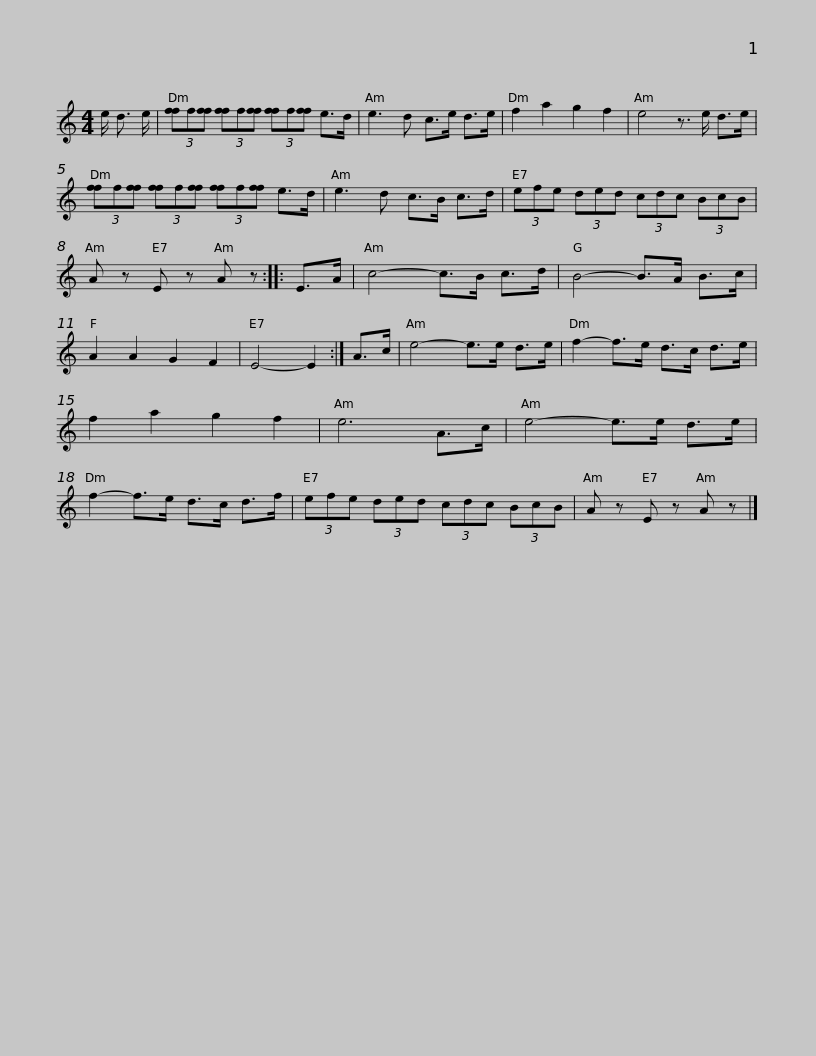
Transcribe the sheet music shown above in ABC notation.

X:1
L:1/8
M:4/4
I:linebreak $
K:C
V:1 treble
V:1
 e/ d3/2 e/ | (3[ff]f[ff] (3[ff]f[ff] (3[ff]f[ff] e>d | e3 d c>e d>e | f2 a2 g2 f2 | e4 z3/2 e/ d>e |$ %5
 (3[ff]f[ff] (3[ff]f[ff] (3[ff]f[ff] e>d | e3 d c>B c>d | (3efe (3ded (3cdc (3BcB | A z E z A z :: E>A |$ %10
 c4- c>B c>d | B4- B>A B>c | A2 A2 G2 F2 | E4- E2 :| A>c | %15
 e4- e>e d>e | f2- f>e d>c d>e | f2 a2 g2 f2 |$ e6 A>c | e4- e>e d>e | %20
 f2- f>e d>c d>f | (3efe (3ded (3cdc (3BcB | A z E z A z |] %23
